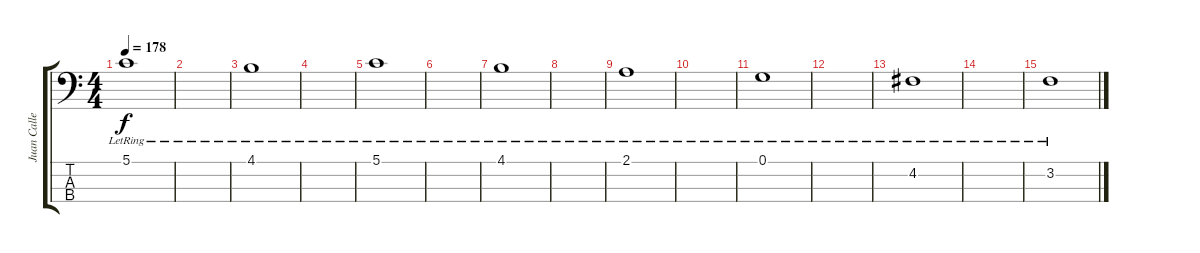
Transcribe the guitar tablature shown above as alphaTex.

\track ("Juan Calleros" "Juan Calle") {instrument electricbassfinger}
\staff {score tabs}
\tuning (G2 D2 A1 E1) {hide}
\ts (4 4)
\tempo 178
\clef f4
\ks c
5.1{lr}.1{dy f} |
|
4.1{lr}.1 |
|
5.1{lr}.1 |
|
4.1{lr}.1 |
|
2.1{lr}.1 |
|
0.1{lr}.1 |
|
4.2{lr}.1 |
|
3.2{lr}.1
